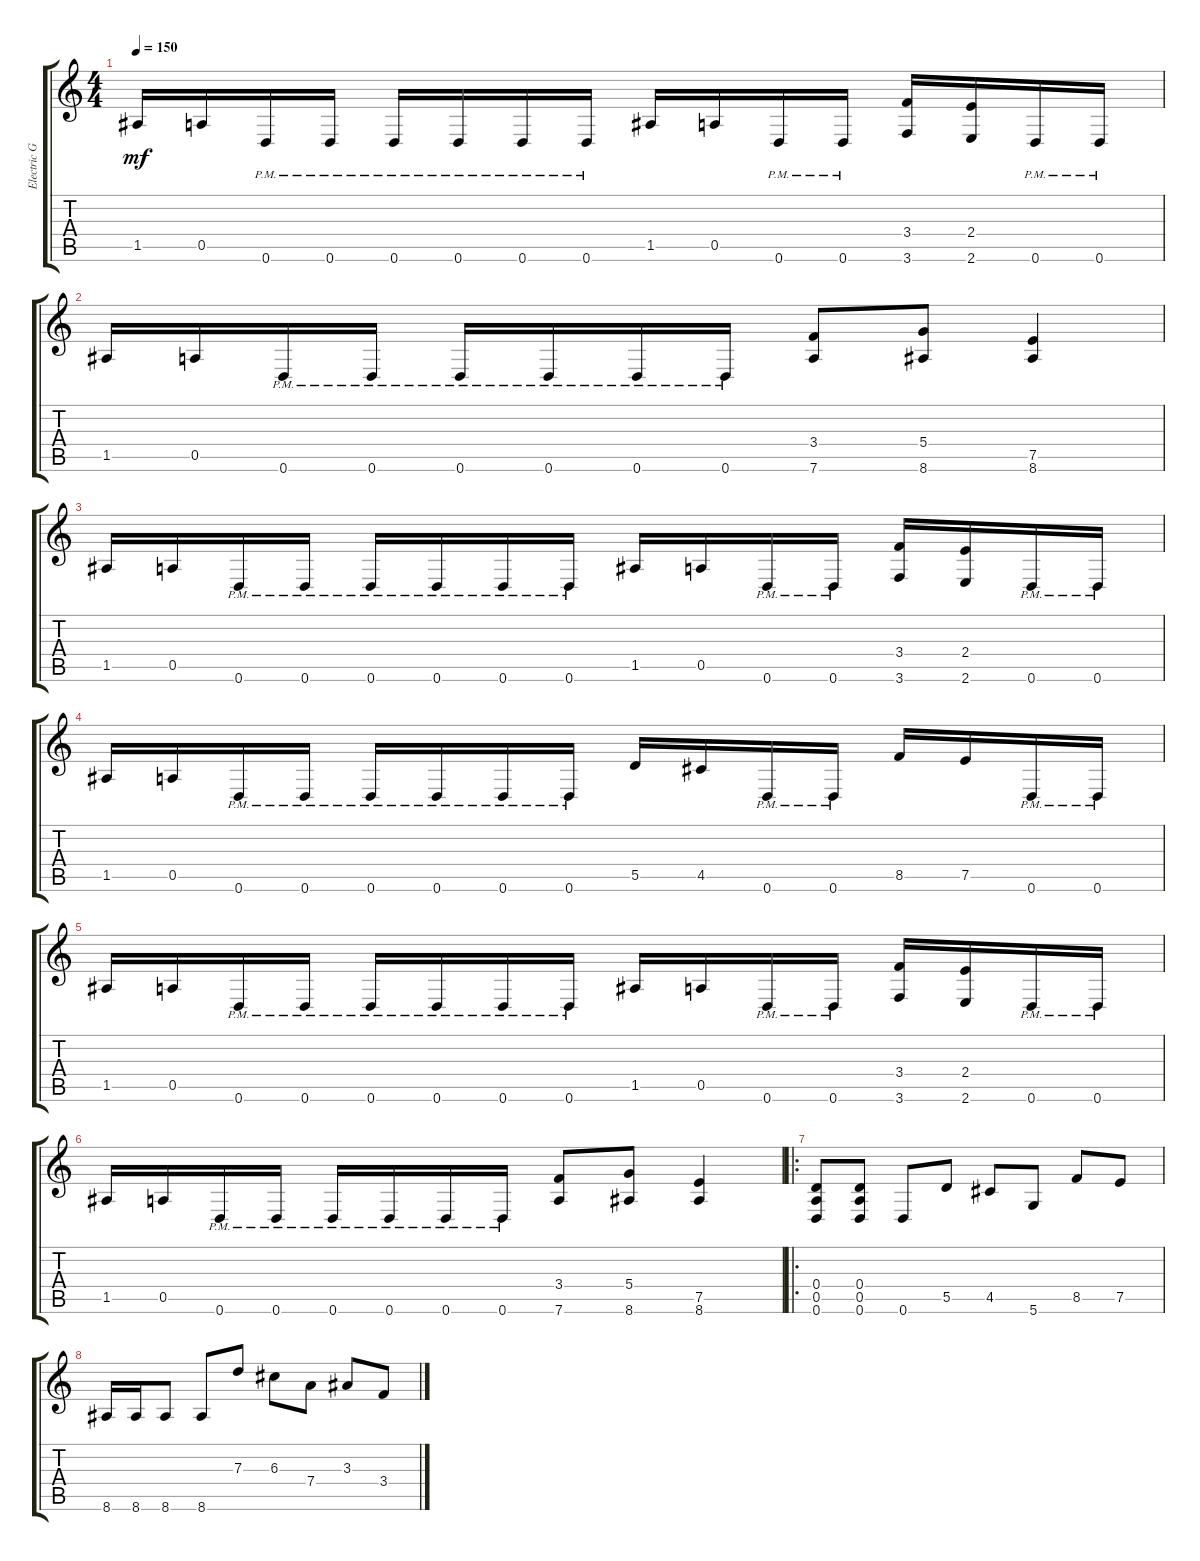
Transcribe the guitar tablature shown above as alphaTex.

\track ("Electric Guitar 1" "Electric G") {instrument distortionguitar}
\staff {score tabs}
\tuning (E4 B3 G3 D3 A2 D2) {hide}
\ts (4 4)
\tempo 150
\clef g2
\ks c
1.5.16{dy mf} 0.5.16 0.6{pm}.16 0.6{pm}.16 0.6{pm}.16 0.6{pm}.16 0.6{pm}.16 0.6{pm}.16 1.5.16 0.5.16 0.6{pm}.16 0.6{pm}.16 (3.4 3.6).16 (2.4 2.6).16 0.6{pm}.16 0.6{pm}.16 |
1.5.16 0.5.16 0.6{pm}.16 0.6{pm}.16 0.6{pm}.16 0.6{pm}.16 0.6{pm}.16 0.6{pm}.16 (3.4 7.6).8 (5.4 8.6).8 (7.5 8.6).4 |
1.5.16 0.5.16 0.6{pm}.16 0.6{pm}.16 0.6{pm}.16 0.6{pm}.16 0.6{pm}.16 0.6{pm}.16 1.5.16 0.5.16 0.6{pm}.16 0.6{pm}.16 (3.4 3.6).16 (2.4 2.6).16 0.6{pm}.16 0.6{pm}.16 |
1.5.16 0.5.16 0.6{pm}.16 0.6{pm}.16 0.6{pm}.16 0.6{pm}.16 0.6{pm}.16 0.6{pm}.16 5.5.16 4.5.16 0.6{pm}.16 0.6{pm}.16 8.5.16 7.5.16 0.6{pm}.16 0.6{pm}.16 |
1.5.16 0.5.16 0.6{pm}.16 0.6{pm}.16 0.6{pm}.16 0.6{pm}.16 0.6{pm}.16 0.6{pm}.16 1.5.16 0.5.16 0.6{pm}.16 0.6{pm}.16 (3.4 3.6).16 (2.4 2.6).16 0.6{pm}.16 0.6{pm}.16 |
1.5.16 0.5.16 0.6{pm}.16 0.6{pm}.16 0.6{pm}.16 0.6{pm}.16 0.6{pm}.16 0.6{pm}.16 (3.4 7.6).8 (5.4 8.6).8 (7.5 8.6).4 |
\ro
\section ("" "")
(0.4 0.5 0.6).8 (0.4 0.5 0.6).8 0.6.8 5.5.8 4.5.8 5.6.8 8.5.8 7.5.8 |
8.6.16 8.6.16 8.6.8 8.6.8 7.3.8 6.3.8 7.4.8 3.3.8 3.4.8
